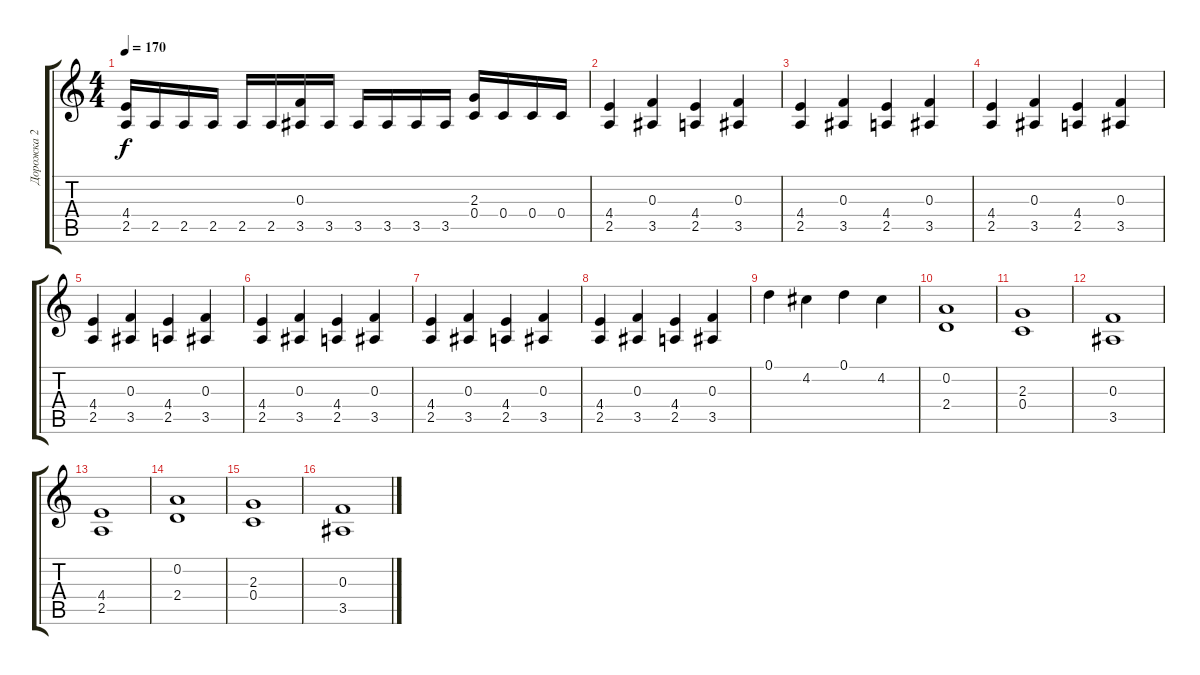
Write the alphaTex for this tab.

\track ("Дорожка 2" "Дорожка 2") {instrument distortionguitar}
\staff {score tabs}
\tuning (D4 A3 F3 C3 G2 D2) {hide}
\ts (4 4)
\tempo 170
\clef g2
\ks c
(4.4 2.5).16{dy f} 2.5.16 2.5.16 2.5.16 2.5.16 2.5.16 (0.3 3.5).16 3.5.16 3.5.16 3.5.16 3.5.16 3.5.16 (2.3 0.4).16 0.4.16 0.4.16 0.4.16 |
(4.4 2.5).4 (0.3 3.5).4 (4.4 2.5).4 (0.3 3.5).4 |
(4.4 2.5).4 (0.3 3.5).4 (4.4 2.5).4 (0.3 3.5).4 |
(4.4 2.5).4 (0.3 3.5).4 (4.4 2.5).4 (0.3 3.5).4 |
(4.4 2.5).4 (0.3 3.5).4 (4.4 2.5).4 (0.3 3.5).4 |
(4.4 2.5).4 (0.3 3.5).4 (4.4 2.5).4 (0.3 3.5).4 |
(4.4 2.5).4 (0.3 3.5).4 (4.4 2.5).4 (0.3 3.5).4 |
(4.4 2.5).4 (0.3 3.5).4 (4.4 2.5).4 (0.3 3.5).4 |
0.1.4 4.2.4 0.1.4 4.2.4 |
(0.2 2.4).1 |
(2.3 0.4).1 |
(0.3 3.5).1 |
(4.4 2.5).1 |
(0.2 2.4).1 |
(2.3 0.4).1 |
(0.3 3.5).1
